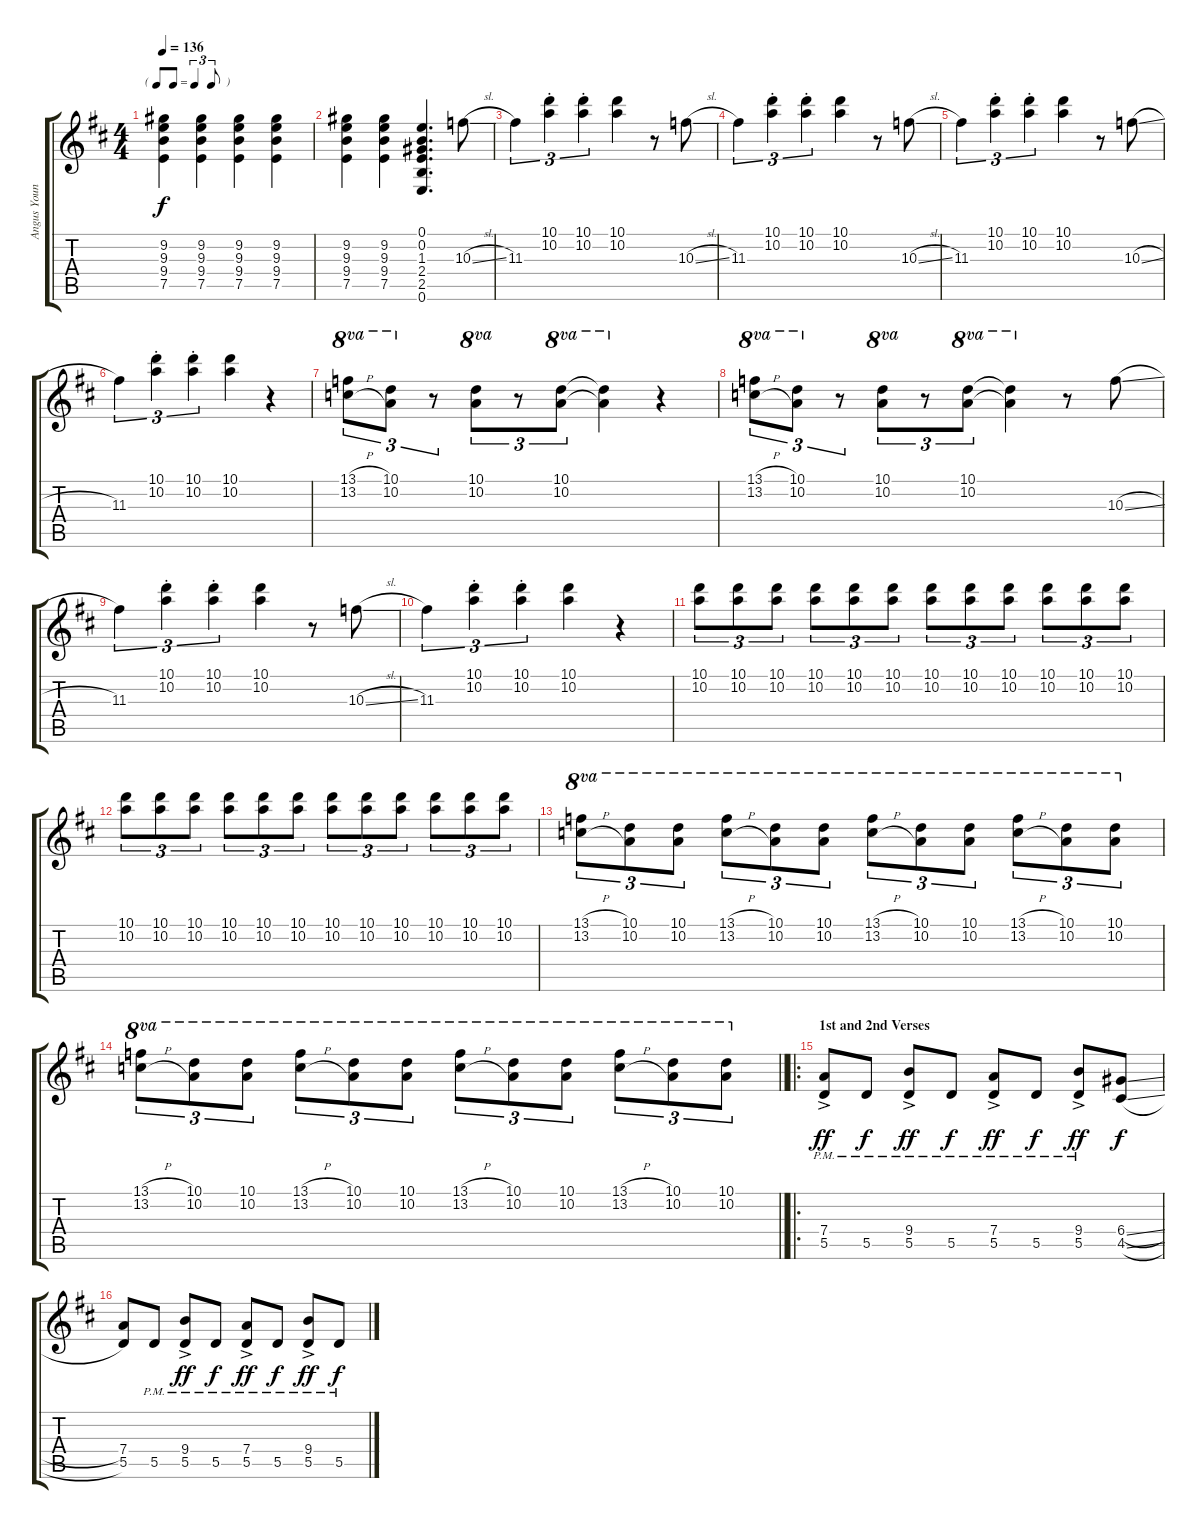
\track ("Angus Young" "Angus Youn") {instrument distortionguitar}
\staff {score tabs}
\tuning (E4 B3 G3 D3 A2 E2) {hide}
\ts (4 4)
\tf triplet8th
\tempo 136
\clef g2
\ks d
(9.2 9.3 9.4 7.5).4{dy f} (9.2 9.3 9.4 7.5).4 (9.2 9.3 9.4 7.5).4 (9.2 9.3 9.4 7.5).4 |
(9.2 9.3 9.4 7.5).4 (9.2 9.3 9.4 7.5).4 (0.1 0.2 1.3 2.4 2.5 0.6).4{d} 10.3{sl}.8 |
11.3.4{tu (3 2)} (10.1{st} 10.2{st}).4{tu (3 2)} (10.1{st} 10.2{st}).4{tu (3 2)} (10.1 10.2).4 r.8 10.3{sl}.8 |
11.3.4{tu (3 2)} (10.1{st} 10.2{st}).4{tu (3 2)} (10.1{st} 10.2{st}).4{tu (3 2)} (10.1 10.2).4 r.8 10.3{sl}.8 |
11.3.4{tu (3 2)} (10.1{st} 10.2{st}).4{tu (3 2)} (10.1{st} 10.2{st}).4{tu (3 2)} (10.1 10.2).4 r.8 10.3{sl}.8 |
11.3.4{tu (3 2)} (10.1{st} 10.2{st}).4{tu (3 2)} (10.1{st} 10.2{st}).4{tu (3 2)} (10.1 10.2).4 r.4 |
(13.1{h} 13.2{h}).8{tu (3 2) ot 8va} (10.1 10.2).8{tu (3 2) ot 8va} r.8{tu (3 2)} (10.1 10.2).8{tu (3 2) ot 8va} r.8{tu (3 2)} (10.1 10.2).8{tu (3 2) ot 8va} (10.1{t} 10.2{t}).4{ot 8va} r.4 |
(13.1{h} 13.2{h}).8{tu (3 2) ot 8va} (10.1 10.2).8{tu (3 2) ot 8va} r.8{tu (3 2)} (10.1 10.2).8{tu (3 2) ot 8va} r.8{tu (3 2)} (10.1 10.2).8{tu (3 2) ot 8va} (10.1{t} 10.2{t}).4{ot 8va} r.8 10.3{sl}.8 |
11.3.4{tu (3 2)} (10.1{st} 10.2{st}).4{tu (3 2)} (10.1{st} 10.2{st}).4{tu (3 2)} (10.1 10.2).4 r.8 10.3{sl}.8 |
11.3.4{tu (3 2)} (10.1{st} 10.2{st}).4{tu (3 2)} (10.1{st} 10.2{st}).4{tu (3 2)} (10.1 10.2).4 r.4 |
(10.1 10.2).8{tu (3 2)} (10.1 10.2).8{tu (3 2)} (10.1 10.2).8{tu (3 2)} (10.1 10.2).8{tu (3 2)} (10.1 10.2).8{tu (3 2)} (10.1 10.2).8{tu (3 2)} (10.1 10.2).8{tu (3 2)} (10.1 10.2).8{tu (3 2)} (10.1 10.2).8{tu (3 2)} (10.1 10.2).8{tu (3 2)} (10.1 10.2).8{tu (3 2)} (10.1 10.2).8{tu (3 2)} |
(10.1 10.2).8{tu (3 2)} (10.1 10.2).8{tu (3 2)} (10.1 10.2).8{tu (3 2)} (10.1 10.2).8{tu (3 2)} (10.1 10.2).8{tu (3 2)} (10.1 10.2).8{tu (3 2)} (10.1 10.2).8{tu (3 2)} (10.1 10.2).8{tu (3 2)} (10.1 10.2).8{tu (3 2)} (10.1 10.2).8{tu (3 2)} (10.1 10.2).8{tu (3 2)} (10.1 10.2).8{tu (3 2)} |
(13.1{h} 13.2{h}).8{tu (3 2) ot 8va} (10.1 10.2).8{tu (3 2) ot 8va} (10.1 10.2).8{tu (3 2) ot 8va} (13.1{h} 13.2{h}).8{tu (3 2) ot 8va} (10.1 10.2).8{tu (3 2) ot 8va} (10.1 10.2).8{tu (3 2) ot 8va} (13.1{h} 13.2{h}).8{tu (3 2) ot 8va} (10.1 10.2).8{tu (3 2) ot 8va} (10.1 10.2).8{tu (3 2) ot 8va} (13.1{h} 13.2{h}).8{tu (3 2) ot 8va} (10.1 10.2).8{tu (3 2) ot 8va} (10.1 10.2).8{tu (3 2) ot 8va} |
\barLineRight lightlight
(13.1{h} 13.2{h}).8{tu (3 2) ot 8va} (10.1 10.2).8{tu (3 2) ot 8va} (10.1 10.2).8{tu (3 2) ot 8va} (13.1{h} 13.2{h}).8{tu (3 2) ot 8va} (10.1 10.2).8{tu (3 2) ot 8va} (10.1 10.2).8{tu (3 2) ot 8va} (13.1{h} 13.2{h}).8{tu (3 2) ot 8va} (10.1 10.2).8{tu (3 2) ot 8va} (10.1 10.2).8{tu (3 2) ot 8va} (13.1{h} 13.2{h}).8{tu (3 2) ot 8va} (10.1 10.2).8{tu (3 2) ot 8va} (10.1 10.2).8{tu (3 2) ot 8va} |
\ro
\section ("" "1st and 2nd Verses")
(7.4{ac pm} 5.5{ac pm}).8{dy ff} 5.5{pm}.8{dy f} (9.4{ac pm} 5.5{ac pm}).8{dy ff} 5.5{pm}.8{dy f} (7.4{ac pm} 5.5{ac pm}).8{dy ff} 5.5{pm}.8{dy f} (9.4{ac pm} 5.5{ac pm}).8{dy ff} (6.4{sl} 4.5{sl}).8{dy f} |
(7.4 5.5).8 5.5{pm}.8 (9.4{ac pm} 5.5{ac pm}).8{dy ff} 5.5{pm}.8{dy f} (7.4{ac pm} 5.5{ac pm}).8{dy ff} 5.5{pm}.8{dy f} (9.4{ac pm} 5.5{ac pm}).8{dy ff} 5.5{pm}.8{dy f}
